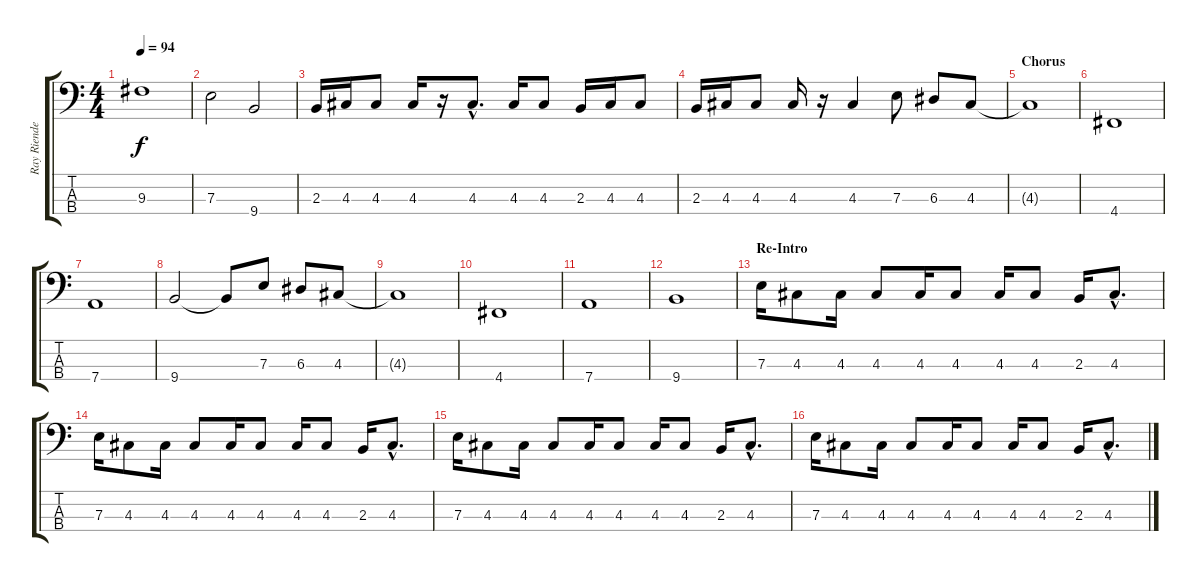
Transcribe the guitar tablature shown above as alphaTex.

\track ("Ray Riendeau" "Ray Riende") {instrument electricbassfinger}
\staff {score tabs}
\tuning (G2 D2 A1 D1) {hide}
\ts (4 4)
\tempo 94
\clef f4
\ks c
9.3.1{dy f} |
7.3.2 9.4.2 |
2.3.16 4.3.16 4.3.8 4.3.16 r.16 4.3{hac}.8{d} 4.3.16 4.3.8 2.3.16 4.3.16 4.3.8 |
2.3.16 4.3.16 4.3.8 4.3.16 r.16 4.3.4 7.3.8 6.3.8 4.3.8 |
\section ("" "Chorus")
4.3{t}.1 |
4.4.1 |
7.4.1 |
9.4.2 9.4{t}.8 7.3.8 6.3.8 4.3.8 |
4.3{t}.1 |
4.4.1 |
7.4.1 |
9.4.1 |
\section ("" "Re-Intro")
7.3.16 4.3.8 4.3.16 4.3.8 4.3.16 4.3.8 4.3.16 4.3.8 2.3.16 4.3{hac}.8{d} |
7.3.16 4.3.8 4.3.16 4.3.8 4.3.16 4.3.8 4.3.16 4.3.8 2.3.16 4.3{hac}.8{d} |
7.3.16 4.3.8 4.3.16 4.3.8 4.3.16 4.3.8 4.3.16 4.3.8 2.3.16 4.3{hac}.8{d} |
7.3.16 4.3.8 4.3.16 4.3.8 4.3.16 4.3.8 4.3.16 4.3.8 2.3.16 4.3{hac}.8{d}
